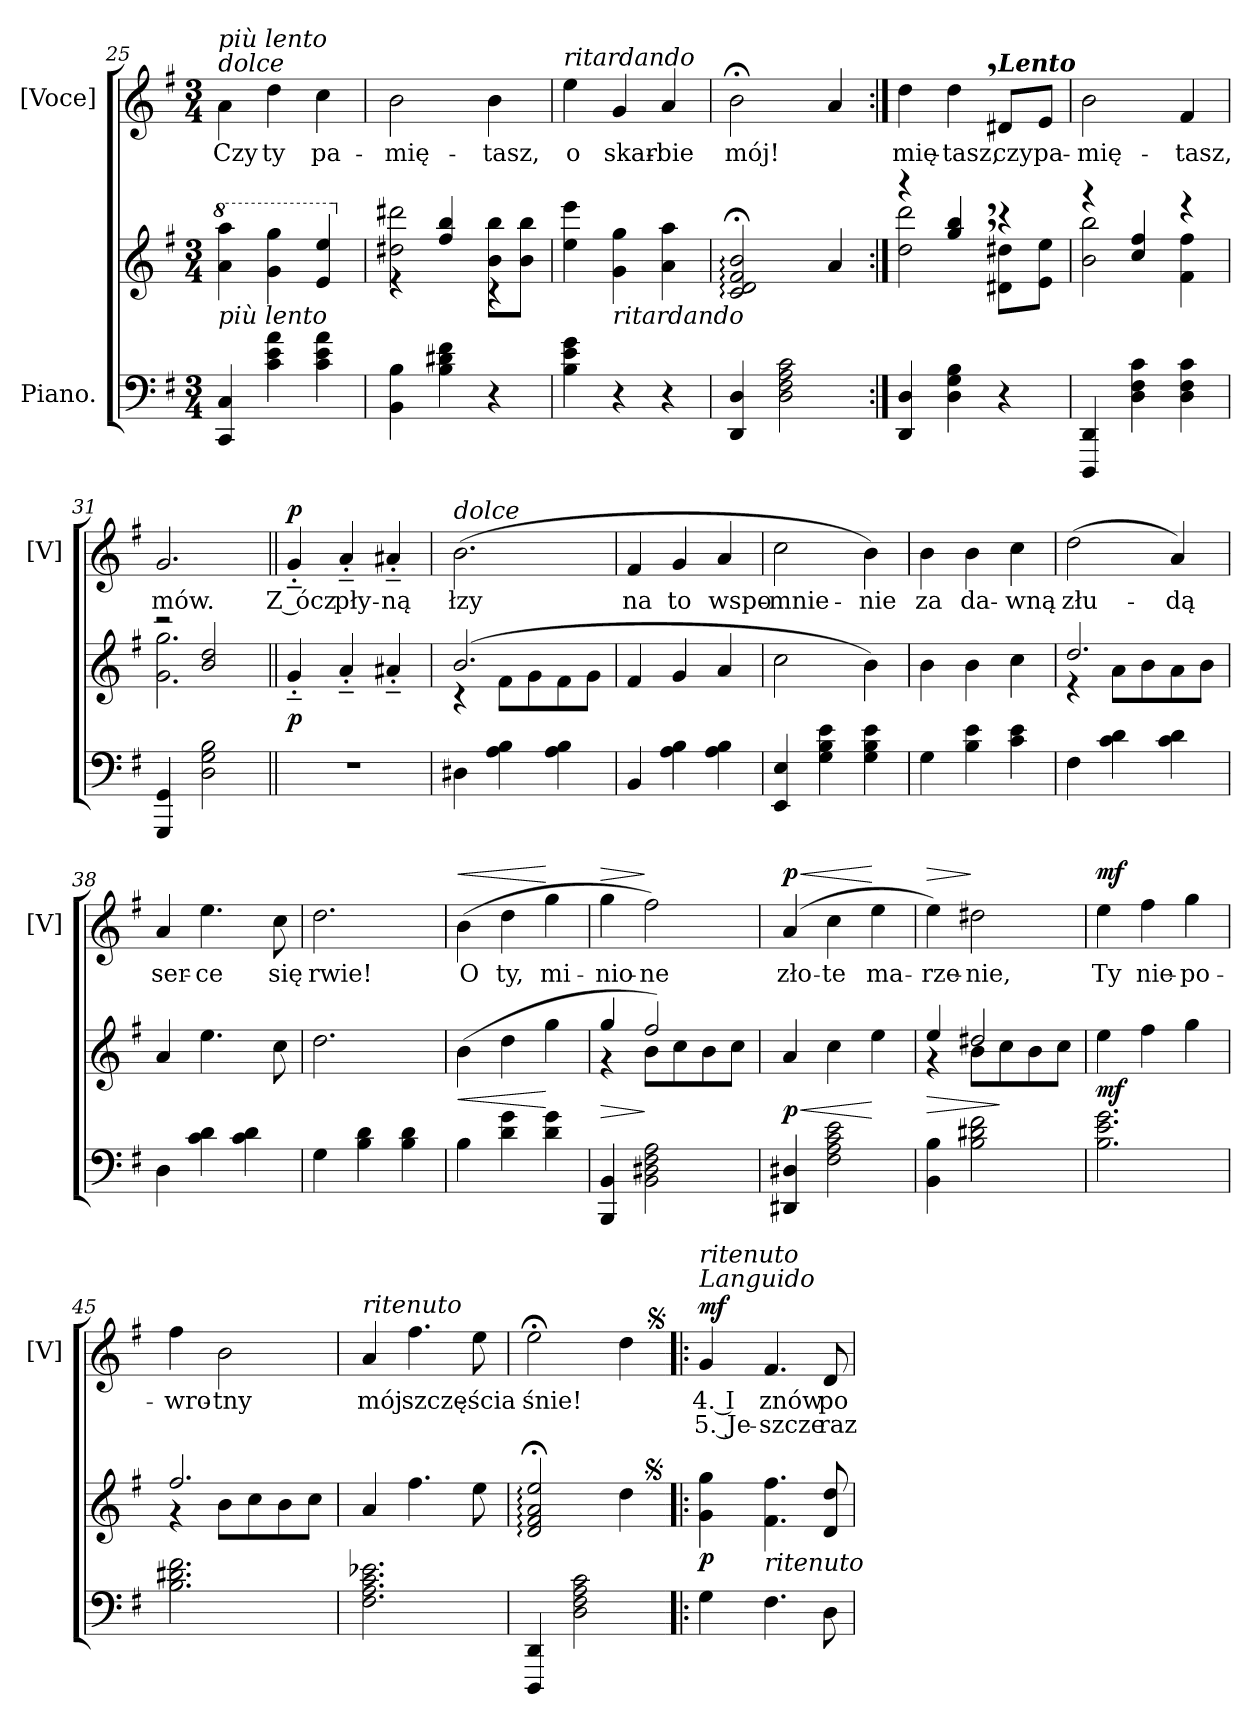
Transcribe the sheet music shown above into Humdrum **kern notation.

**kern	**kern	**dynam	**kern	**text	**text	**dynam
*part2	*part2	*part2	*part1	*part1	*part1	*part1
*staff3	*staff2	*staff2/3	*staff1	*staff1	*staff1	*staff1
*I"Piano.	*	*	*I"[Voce]	*	*	*
*	*	*	*I'[V]	*	*	*
*clefF4	*clefG2	*	*clefG2	*	*	*
*k[f#]	*k[f#]	*	*k[f#]	*	*	*
*G:	*G:	*	*G:	*	*	*
*M3/4	*M3/4	*	*M3/4	*	*	*
*	*8va	*	*	*	*	*
=25	=25	=25	=25	=25	=25	=25
!	!	!	!LO:TX:a:i:t=dolce	!	!	!
!	!	!	!LO:TX:a:i:t=più lento	!	!	!
!	!LO:TX:b:i:t=più lento	!	!	!	!	!
4CC/ 4C/	4aa\ 4aaa\	.	4a\	Czy	.	.
4c\ 4e\ 4a\	4gg\ 4ggg\	.	4dd\	ty	.	.
4c\ 4e\ 4a\	4ee/ 4eee/	.	4cc\	pa-	.	.
=26	=26	=26	=26	=26	=26	=26
*	*X8va	*	*	*	*	*
*	*^	*	*	*	*	*
4BB\ 4B\	2dd#X\ 2ddd#X\	4r	.	2b\	-mię-	.	.
4B\ 4d#X\ 4f#\	.	4ff#/ 4bb/	.	.	.	.	.
4r	8b\ 8bb\L	4r	.	4b\	-tasz,	.	.
.	8b\ 8bb\J	.	.	.	.	.	.
*	*v	*v	*	*	*	*	*
=27	=27	=27	=27	=27	=27	=27
!	!	!	!LO:TX:a:i:t=ritardando	!	!	!
4B\ 4e\ 4g\	4ee\ 4eee\	.	4ee\	o	.	.
!	!LO:TX:b:i:t=ritardando	!	!	!	!	!
4r	4g\ 4gg\	.	4g/	skar-	.	.
4r	4a\ 4aa\	.	4a/	-bie	.	.
=28	=28	=28	=28	=28	=28	=28
4DD/ 4D/	2c;<:/ 2d;<:/ 2f#;<:/ 2b;<:/	.	2b;<\	mój!	.	.
2D\ 2F#\ 2A\ 2c\	.	.	.	.	.	.
.	4a/	.	4a/	.	.	.
=29:|!	=29:|!	=29:|!	=29:|!	=29:|!	=29:|!	=29:|!
*	*^	*	*	*	*	*
4DD/ 4D/	4r	2dd\ 2ddd\	.	4dd\	mię-	.	.
4D\ 4G\ 4B\	4gg,/ 4bb,/	.	.	4dd,\	-tasz,	.	.
!	!	!	!	!LO:TX:a:Bi:t=Lento	!	!	!
4r	4r	8d#X\ 8dd#X\L	.	8d#X/L	czy	.	.
.	.	8e\ 8ee\J	.	8e/J	pa-	.	.
=30	=30	=30	=30	=30	=30	=30	=30
4DDD/ 4DD/	4r	2b\ 2bb\	.	2b\	-mię-	.	.
4D\ 4F#\ 4c\	4cc/ 4ff#/	.	.	.	.	.	.
4D\ 4F#\ 4c\	4r	4f#\ 4ff#\	.	4f#/	-tasz,	.	.
=31	=31	=31	=31	=31	=31	=31	=31
!	!LO:N:vis=2	!	!	!	!	!	!
4GGG/ 4GG/	4r	2.g\ 2.gg\	.	2.g/	mów.	.	.
2D\ 2G\ 2B\	2b/ 2dd/	.	.	.	.	.	.
*	*v	*v	*	*	*	*	*
=32||	=32||	=32||	=32||	=32||	=32||	=32||
!	!	!	!	!	!	!LO:DY:a
2.r	4g'~/	p	4g'~/	Z ócz	.	p
.	4a'~/	.	4a'~/	pły-	.	.
.	4a#X'~/	.	4a#X'~/	-ną	.	.
=33	=33	=33	=33	=33	=33	=33
*	*^	*	*	*	*	*
!	!	!	!	!LO:TX:a:i:t=dolce	!	!	!
4D#X\	(2.b/	4r	.	(2.b\	łzy	.	.
4A\ 4B\	.	8f#\L	.	.	.	.	.
.	.	8g\	.	.	.	.	.
4A\ 4B\	.	8f#\	.	.	.	.	.
.	.	8g\J	.	.	.	.	.
*	*v	*v	*	*	*	*	*
=34	=34	=34	=34	=34	=34	=34
4BB/	4f#/	.	4f#/	na	.	.
4A\ 4B\	4g/	.	4g/	to	.	.
4A\ 4B\	4a/	.	4a/	wspo-	.	.
=35	=35	=35	=35	=35	=35	=35
4EE/ 4E/	2cc\	.	2cc\	-mnie-	.	.
4G\ 4B\ 4e\	.	.	.	.	.	.
4G\ 4B\ 4e\	4b\)	.	4b\)	-nie	.	.
=36	=36	=36	=36	=36	=36	=36
4G\	4b\	.	4b\	za	.	.
4B\ 4e\	4b\	.	4b\	da-	.	.
4c\ 4e\	4cc\	.	4cc\	-wną	.	.
=37	=37	=37	=37	=37	=37	=37
*	*^	*	*	*	*	*
4F#\	2.dd/	4r	.	(2dd\	złu-	.	.
4c\ 4d\	.	8a\L	.	.	.	.	.
.	.	8b\	.	.	.	.	.
4c\ 4d\	.	8a\	.	4a/)	-dą	.	.
.	.	8b\J	.	.	.	.	.
*	*v	*v	*	*	*	*	*
=38	=38	=38	=38	=38	=38	=38
4D\	4a/	.	4a/	ser-	.	.
4c\ 4d\	4.ee\	.	4.ee\	-ce	.	.
4c\ 4d\	.	.	.	.	.	.
.	8cc\	.	8cc\	się	.	.
=39	=39	=39	=39	=39	=39	=39
4G\	2.dd\	.	2.dd\	rwie!	.	.
4B\ 4d\	.	.	.	.	.	.
4B\ 4d\	.	.	.	.	.	.
=40	=40	=40	=40	=40	=40	=40
!	!	!	!	!	!	!LO:HP:a
4B\	(4b\	<	(4b\	O	.	<
4d\ 4g\	4dd\	.	4dd\	ty,	.	.
4d\ 4g\	4gg\	[	4gg\	mi-	.	[
=41	=41	=41	=41	=41	=41	=41
*	*^	*	*	*	*	*
!	!	!	!	!	!	!	!LO:HP:a
4BBB/ 4BB/	4gg/	4r	>	4gg\	-nio-	.	>
2BB\ 2D#X\ 2F#\ 2A\	2ff#/)	8b\L	]	2ff#\)	-ne	.	]
.	.	8cc\	.	.	.	.	.
.	.	8b\	.	.	.	.	.
.	.	8cc\J	.	.	.	.	.
=42	=42	=42	=42	=42	=42	=42	=42
!	!	!	!	!	!	!	!LO:HP:a
!	!	!	!	!	!	!	!LO:DY:n=1:a
*	*v	*v	*	*	*	*	*
4DD#X/ 4D#X/	4a/	< p	(4a/	zło-	.	< p
2F#\ 2A\ 2c\ 2e\	4cc\	.	4cc\	-te	.	.
.	4ee\	[	4ee\	ma-	.	[
=43	=43	=43	=43	=43	=43	=43
*	*^	*	*	*	*	*
!	!	!	!	!	!	!	!LO:HP:a
4BB\ 4B\	4ee/	4r	>	4ee\)	-rze-	.	>
2B\ 2d#X\ 2f#\	2dd#X/	8b\L	.	2dd#X\	-nie,	.	]
.	.	8cc\	]	.	.	.	.
.	.	8b\	.	.	.	.	.
.	.	8cc\J	.	.	.	.	.
=44	=44	=44	=44	=44	=44	=44	=44
!	!	!	!	!	!	!	!LO:DY:a
*	*v	*v	*	*	*	*	*
2.B\ 2.e\ 2.g\	4ee\	mf	4ee\	Ty	.	mf
.	4ff#\	.	4ff#\	nie-	.	.
.	4gg\	.	4gg\	-po-	.	.
=45	=45	=45	=45	=45	=45	=45
*	*^	*	*	*	*	*
2.B\ 2.d#X\ 2.f#\	2.ff#/	4r	.	4ff#\	-wro-	.	.
.	.	8b\L	.	2b\	-tny	.	.
.	.	8cc\	.	.	.	.	.
.	.	8b\	.	.	.	.	.
.	.	8cc\J	.	.	.	.	.
=46	=46	=46	=46	=46	=46	=46	=46
!	!	!	!	!LO:TX:a:i:t=ritenuto	!	!	!
!	!LO:TX:b:i:t=ritenuto	!	!	!	!	!	!
*	*v	*v	*	*	*	*	*
2.F#\ 2.A\ 2.c\ 2.e-X\	4a/	.	4a/	mój	.	.
.	4.ff#\	.	4.ff#\	szczę-	.	.
.	8ee\	.	8ee\	-ścia	.	.
=47	=47	=47	=47	=47	=47	=47
4DDD/ 4DD/	2d;<:/ 2f#;<:/ 2a;<:/ 2ee;<:/	.	2ee;<\	śnie!	.	.
2D\ 2F#\ 2A\ 2c\	.	.	.	.	.	.
.	4dd\	.	4dd\	.	.	.
!	!	!	!LO:TX:a:rj:t=[segno]	!	!	!
!	!LO:TX:a:rj:t=[segno]	!	!	!	!	!
=48!|:	=48!|:	=48!|:	=48!|:	=48!|:	=48!|:	=48!|:
!	!	!	!LO:TX:a:i:t=Languido	!	!	!
!	!	!	!LO:TX:a:i:t=ritenuto	!	!	!
!	!	!	!	!	!	!LO:DY:a
4G\	4g\ 4gg\	p	4g/	4. I	-5. Je-	mf
!	!LO:TX:b:i:t=ritenuto	!	!	!	!	!
4.F#\	4.f#\ 4.ff#\	.	4.f#/	znów	-szcze	.
8D\	8d/ 8dd/	.	8d/	po-	raz	.
=	=	=	=	=	=	=
*-	*-	*-	*-	*-	*-	*-
